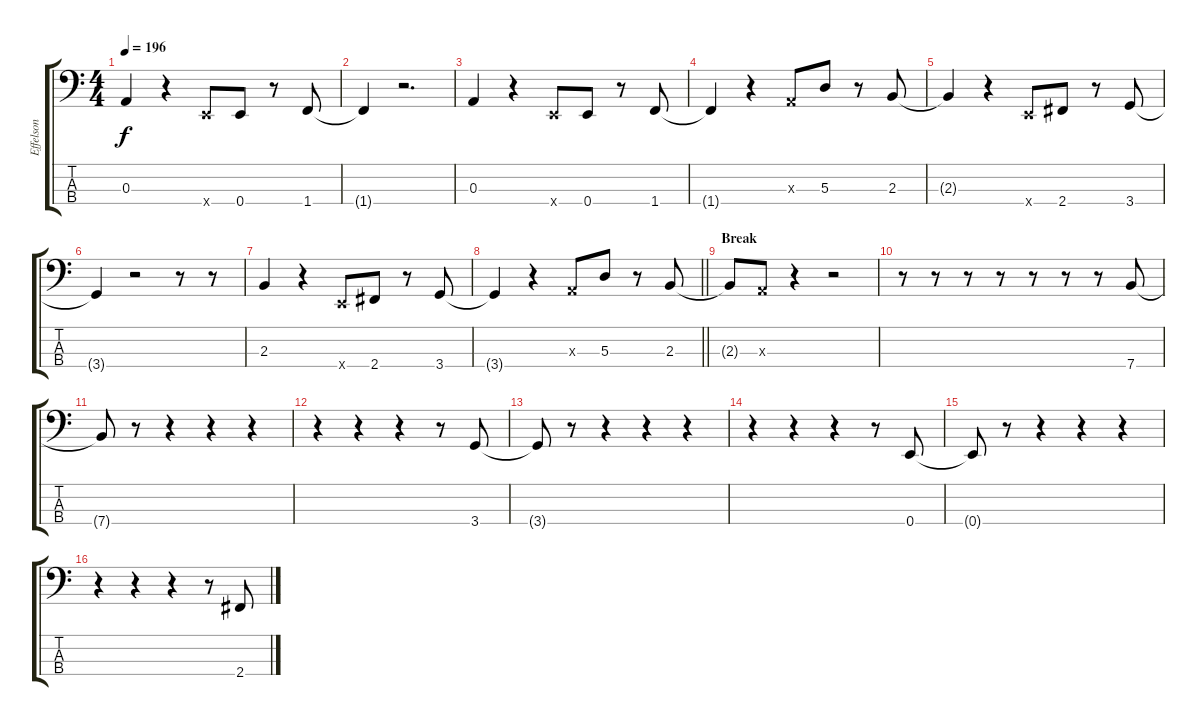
\track ("Effelson" "Effelson") {instrument electricbasspick}
\staff {score tabs}
\tuning (G2 D2 A1 E1) {hide}
\ts (4 4)
\tempo 196
\clef f4
\ks c
0.3{t}.4{dy f} r.4 0.4{x}.8 0.4.8 r.8 1.4.8 |
1.4{t}.4 r.2{d} |
0.3.4 r.4 0.4{x}.8 0.4.8 r.8 1.4.8 |
1.4{t}.4 r.4 0.3{x}.8 5.3.8 r.8 2.3.8 |
2.3{t}.4 r.4 0.4{x}.8 2.4.8 r.8 3.4.8 |
3.4{t}.4 r.2 r.8 r.8 |
2.3.4 r.4 0.4{x}.8 2.4.8 r.8 3.4.8 |
\barLineRight lightlight
3.4{t}.4 r.4 0.3{x}.8 5.3.8 r.8 2.3.8 |
\section ("" "Break")
2.3{t}.8 0.3{x}.8 r.4 r.2 |
r.8 r.8 r.8 r.8 r.8 r.8 r.8 7.4.8 |
7.4{t}.8 r.8 r.4 r.4 r.4 |
r.4 r.4 r.4 r.8 3.4.8 |
3.4{t}.8 r.8 r.4 r.4 r.4 |
r.4 r.4 r.4 r.8 0.4.8 |
0.4{t}.8 r.8 r.4 r.4 r.4 |
r.4 r.4 r.4 r.8 2.4.8
